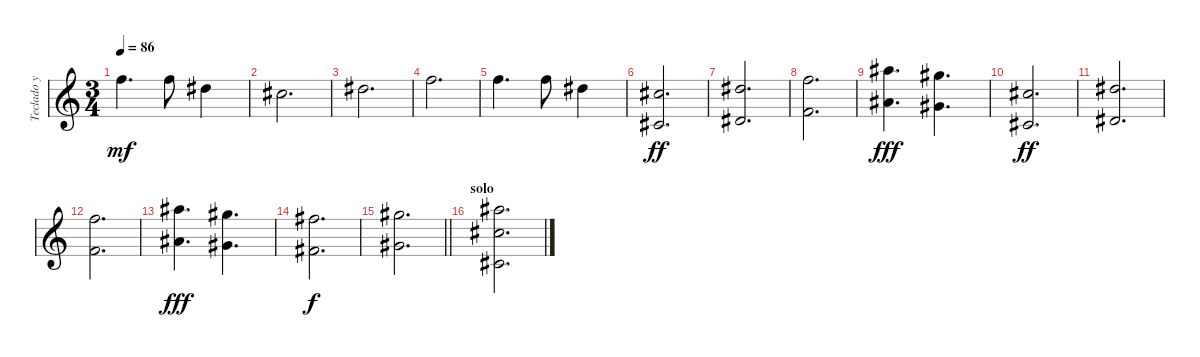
\track ("Teclado y Cuerdas" "Teclado y ") {instrument electricpiano1}
\staff {score}
\tuning (E5 B4 G4 D4 A3 E3) {hide}
\ts (3 4)
\tempo 86
\clef g2
\ks c
1.1.4{d dy mf} 1.1.8 4.2.4 |
2.2.2{d} |
4.2.2{d} |
1.1.2{d} |
1.1.4{d} 1.1.8 4.2.4 |
(2.2 4.5).2{d dy ff volume 14 instrument stringensemble2} |
(4.2 6.5).2{d} |
(1.1 3.4).2{d} |
(6.1 3.3).4{d dy fff} (4.1 6.4).4{d} |
(6.3 4.5).2{d dy ff} |
(4.2 6.5).2{d} |
(1.1 3.4).2{d} |
(6.1 3.3).4{d dy fff} (4.1 6.4).4{d} |
(2.1 4.4).2{d dy f} |
\barLineRight lightlight
(4.1 6.4).2{d} |
\section ("" "solo")
(6.1 6.3 4.5).2{d}
